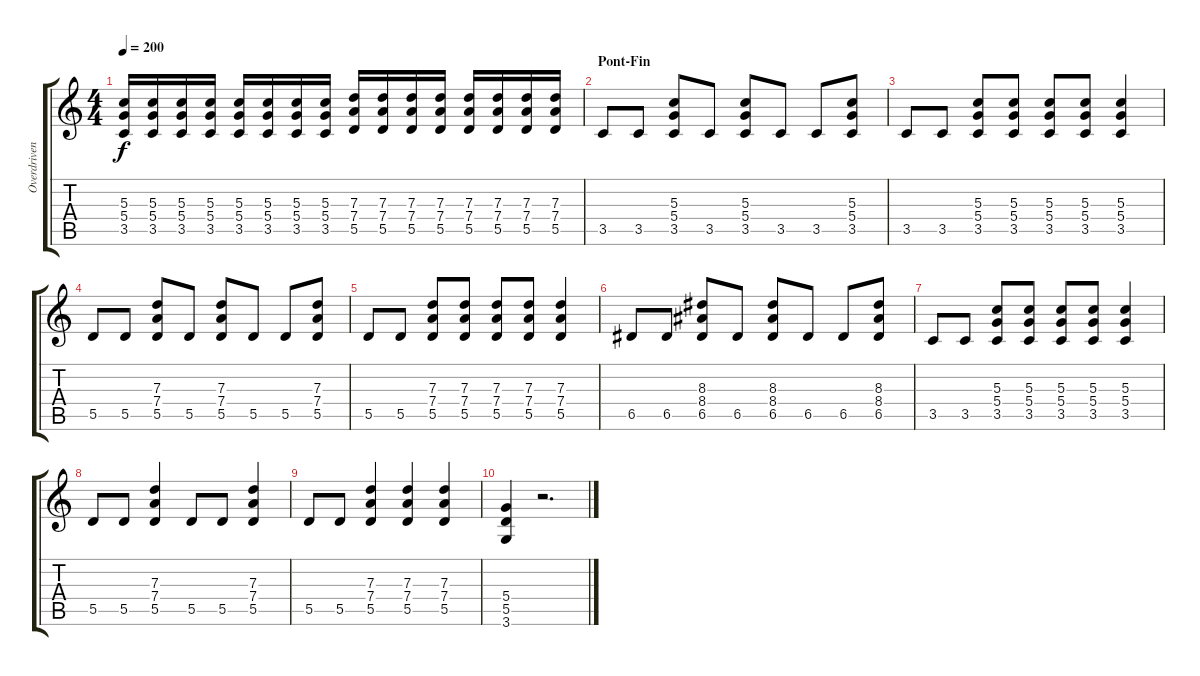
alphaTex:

\track ("Overdriven guitar" "Overdriven") {instrument overdrivenguitar}
\staff {score tabs}
\tuning (E4 B3 G3 D3 A2 E2) {hide}
\ts (4 4)
\tempo 200
\clef g2
\ks c
(5.3 5.4 3.5).16{dy f} (5.3 5.4 3.5).16 (5.3 5.4 3.5).16 (5.3 5.4 3.5).16 (5.3 5.4 3.5).16 (5.3 5.4 3.5).16 (5.3 5.4 3.5).16 (5.3 5.4 3.5).16 (7.3 7.4 5.5).16 (7.3 7.4 5.5).16 (7.3 7.4 5.5).16 (7.3 7.4 5.5).16 (7.3 7.4 5.5).16 (7.3 7.4 5.5).16 (7.3 7.4 5.5).16 (7.3 7.4 5.5).16 |
\section ("" "Pont-Fin")
3.5.8 3.5.8 (5.3 5.4 3.5).8 3.5.8 (5.3 5.4 3.5).8 3.5.8 3.5.8 (5.3 5.4 3.5).8 |
3.5.8 3.5.8 (5.3 5.4 3.5).8 (5.3 5.4 3.5).8 (5.3 5.4 3.5).8 (5.3 5.4 3.5).8 (5.3 5.4 3.5).4 |
5.5.8 5.5.8 (7.3 7.4 5.5).8 5.5.8 (7.3 7.4 5.5).8 5.5.8 5.5.8 (7.3 7.4 5.5).8 |
5.5.8 5.5.8 (7.3 7.4 5.5).8 (7.3 7.4 5.5).8 (7.3 7.4 5.5).8 (7.3 7.4 5.5).8 (7.3 7.4 5.5).4 |
6.5.8 6.5.8 (8.3 8.4 6.5).8 6.5.8 (8.3 8.4 6.5).8 6.5.8 6.5.8 (8.3 8.4 6.5).8 |
3.5.8 3.5.8 (5.3 5.4 3.5).8 (5.3 5.4 3.5).8 (5.3 5.4 3.5).8 (5.3 5.4 3.5).8 (5.3 5.4 3.5).4 |
5.5.8 5.5.8 (7.3 7.4 5.5).4 5.5.8 5.5.8 (7.3 7.4 5.5).4 |
5.5.8 5.5.8 (7.3 7.4 5.5).4 (7.3 7.4 5.5).4 (7.3 7.4 5.5).4 |
(5.4 5.5 3.6).4 r.2{d}
